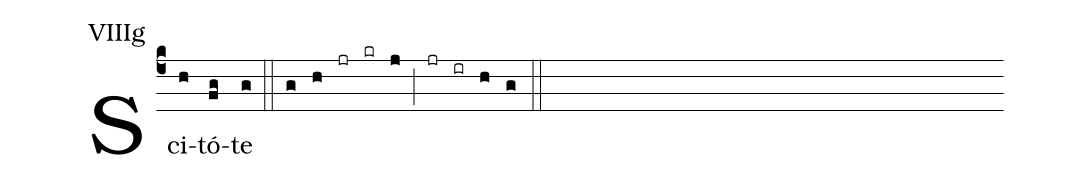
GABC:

annotation: VIIIg;
%%
(c4)Sci(h)tó(fg)te(g) (::) (g)(h)(jr)(kr)(j)(;)(jr)(ir)(h)(g)(::)
